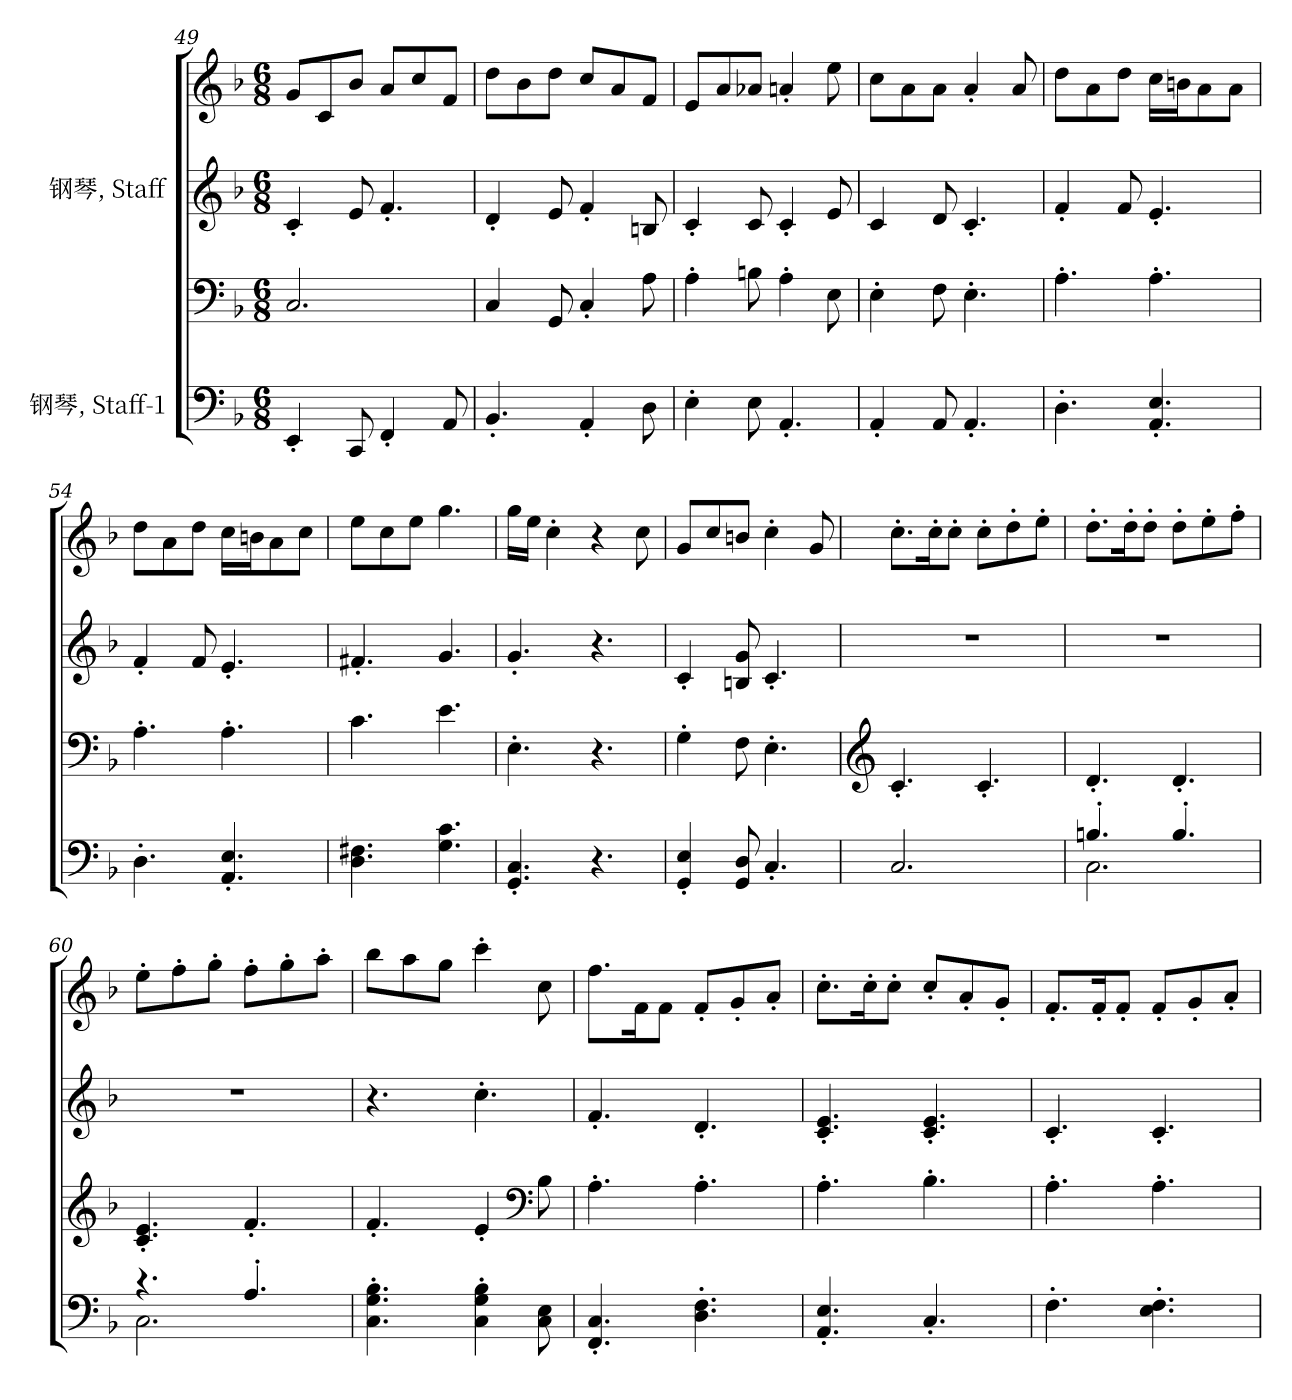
**kern	**kern	**kern	**kern
*part2	*part2	*part1	*part1
*staff4	*staff3	*staff2	*staff1
*I"钢琴, Staff-1	*	*I"钢琴, Staff	*
*clefF4	*clefF4	*clefG2	*clefG2
*k[b-]	*k[b-]	*k[b-]	*k[b-]
*M6/8	*M6/8	*M6/8	*M6/8
=49	=49	=49	=49
4EE'/	2.C/	4c'/	8g/L
.	.	.	8c/
8CC/	.	8e/	8b-/J
4FF'/	.	4.f'/	8a/L
.	.	.	8cc/
8AA/	.	.	8f/J
=50	=50	=50	=50
4.BB-'/	4C/	4d'/	8dd\L
.	.	.	8b-\
.	8GG/	8e/	8dd\J
4AA'/	4C'/	4f'/	8cc/L
.	.	.	8a/
8D\	8A\	8Bn/	8f/J
=51	=51	=51	=51
4E'\	4A'\	4c'/	8e/L
.	.	.	8a/
8E\	8Bn\	8c/	8a-X/J
4.AA'/	4A'\	4c'/	4an'/
.	8E\	8e/	8ee\
=52	=52	=52	=52
4AA'/	4E'\	4c/	8cc\L
.	.	.	8a\
8AA/	8F\	8d/	8a\J
4.AA'/	4.E'\	4.c'/	4a'/
.	.	.	8a/
!!LO:LB:g=z
=53	=53	=53	=53
4.D'\	4.A'\	4f'/	8dd\L
.	.	.	8a\
.	.	8f/	8dd\J
4.AA/' 4.E/'	4.A'\	4.e'/	16cc\LL
.	.	.	16bn\J
.	.	.	8a\
.	.	.	8a\J
=54	=54	=54	=54
4.D'\	4.A'\	4f'/	8dd\L
.	.	.	8a\
.	.	8f/	8dd\J
4.AA/' 4.E/'	4.A'\	4.e'/	16cc\LL
.	.	.	16bn\J
.	.	.	8a\
.	.	.	8cc\J
=55	=55	=55	=55
4.D\ 4.F#X\	4.c\	4.f#X'/	8ee\L
.	.	.	8cc\
.	.	.	8ee\J
4.G\ 4.c\	4.e\	4.g/	4.gg\
=56	=56	=56	=56
4.GG/' 4.C/'	4.E'\	4.g'/	16gg\LL
.	.	.	16ee\JJ
.	.	.	4cc'\
4.r	4.r	4.r	4r
.	.	.	8cc\
=57	=57	=57	=57
4GG/' 4E/'	4G'\	4c'/	8g/L
.	.	.	8cc/
8GG/ 8D/	8F\	8Bn/ 8g/	8bn/J
4.C'/	4.E'\	4.c'/	4cc'\
.	.	.	8g/
!!LO:PB:g=z
=58	=58	=58	=58
*	*clefG2	*	*
2.C/	4.c'/	2.r	8.cc'\L
.	.	.	16cc'\K
.	.	.	8cc'\J
.	4.c'/	.	8cc'\L
.	.	.	8dd'\
.	.	.	8ee'\J
=59	=59	=59	=59
*^	*	*	*
4.Bn'/	2.C\	4.d'/	2.r	8.dd'\L
.	.	.	.	16dd'\K
.	.	.	.	8dd'\J
4.B'/	.	4.d'/	.	8dd'\L
.	.	.	.	8ee'\
.	.	.	.	8ff'\J
=60	=60	=60	=60	=60
4.r	2.C\	4.c/' 4.e/'	2.r	8ee'\L
.	.	.	.	8ff'\
.	.	.	.	8gg'\J
4.A'/	.	4.f'/	.	8ff'\L
.	.	.	.	8gg'\
.	.	.	.	8aa'\J
*v	*v	*	*	*
=61	=61	=61	=61
4.C\' 4.G\' 4.B-\'	4.f'/	4.r	8bb-\L
.	.	.	8aa\
.	.	.	8gg\J
4C\' 4G\' 4B-\'	4e'/	4.cc'\	4ccc'\
*	*clefF4	*	*
8C\ 8E\	8B-\	.	8cc\
=62	=62	=62	=62
4.FF/' 4.C/'	4.A'\	4.f'/	8.ff\L
.	.	.	16f\K
.	.	.	8f\J
4.D\' 4.F\'	4.A'\	4.d'/	8f'/L
.	.	.	8g'/
.	.	.	8a'/J
!!LO:LB:g=z
=63	=63	=63	=63
4.AA/' 4.E/'	4.A'\	4.c/' 4.e/'	8.cc'\L
.	.	.	16cc'\K
.	.	.	8cc'\J
4.C'/	4.B-'\	4.c/' 4.e/'	8cc'/L
.	.	.	8a'/
.	.	.	8g'/J
=64	=64	=64	=64
4.F'\	4.A'\	4.c'/	8.f'/L
.	.	.	16f'/K
.	.	.	8f'/J
4.E\' 4.F\'	4.A'\	4.c'/	8f'/L
.	.	.	8g'/
.	.	.	8a'/J
=	=	=	=
*-	*-	*-	*-
